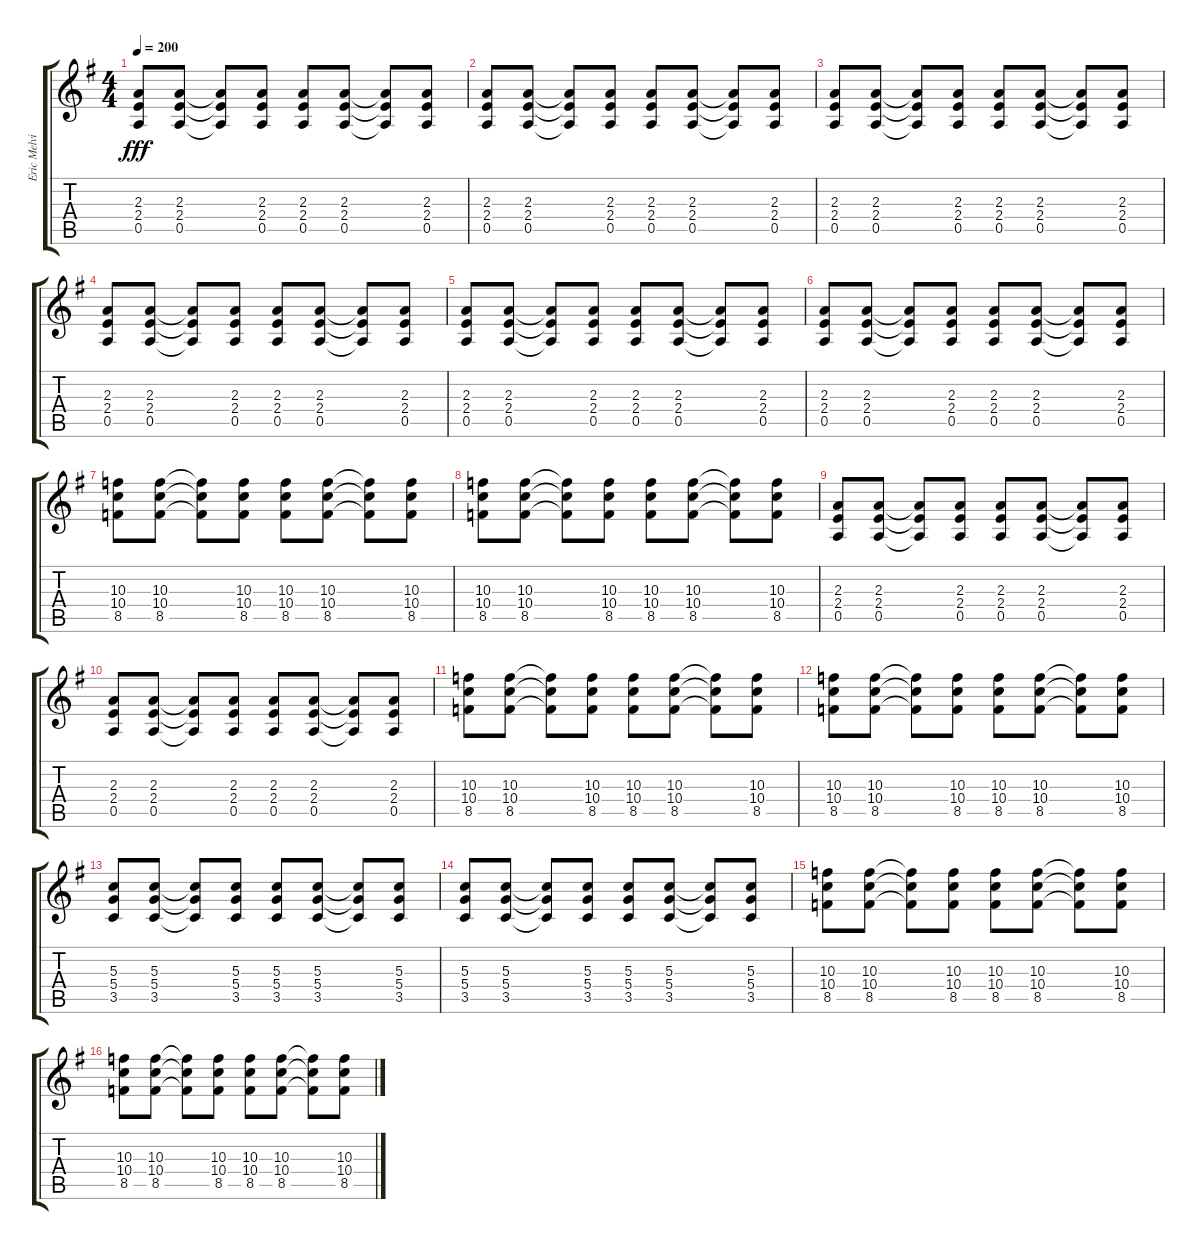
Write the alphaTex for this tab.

\track ("Eric Melvin" "Eric Melvi") {instrument overdrivenguitar}
\staff {score tabs}
\tuning (E4 B3 G3 D3 A2 E2) {hide}
\ts (4 4)
\tempo 200
\clef g2
\ks eminor
(2.3 2.4 0.5).8{dy fff} (2.3 2.4 0.5).8 (2.3{t} 2.4{t} 0.5{t}).8 (2.3 2.4 0.5).8 (2.3 2.4 0.5).8 (2.3 2.4 0.5).8 (2.3{t} 2.4{t} 0.5{t}).8 (2.3 2.4 0.5).8 |
(2.3 2.4 0.5).8 (2.3 2.4 0.5).8 (2.3{t} 2.4{t} 0.5{t}).8 (2.3 2.4 0.5).8 (2.3 2.4 0.5).8 (2.3 2.4 0.5).8 (2.3{t} 2.4{t} 0.5{t}).8 (2.3 2.4 0.5).8 |
(2.3 2.4 0.5).8 (2.3 2.4 0.5).8 (2.3{t} 2.4{t} 0.5{t}).8 (2.3 2.4 0.5).8 (2.3 2.4 0.5).8 (2.3 2.4 0.5).8 (2.3{t} 2.4{t} 0.5{t}).8 (2.3 2.4 0.5).8 |
(2.3 2.4 0.5).8 (2.3 2.4 0.5).8 (2.3{t} 2.4{t} 0.5{t}).8 (2.3 2.4 0.5).8 (2.3 2.4 0.5).8 (2.3 2.4 0.5).8 (2.3{t} 2.4{t} 0.5{t}).8 (2.3 2.4 0.5).8 |
(2.3 2.4 0.5).8 (2.3 2.4 0.5).8 (2.3{t} 2.4{t} 0.5{t}).8 (2.3 2.4 0.5).8 (2.3 2.4 0.5).8 (2.3 2.4 0.5).8 (2.3{t} 2.4{t} 0.5{t}).8 (2.3 2.4 0.5).8 |
(2.3 2.4 0.5).8 (2.3 2.4 0.5).8 (2.3{t} 2.4{t} 0.5{t}).8 (2.3 2.4 0.5).8 (2.3 2.4 0.5).8 (2.3 2.4 0.5).8 (2.3{t} 2.4{t} 0.5{t}).8 (2.3 2.4 0.5).8 |
(10.3 10.4 8.5).8 (10.3 10.4 8.5).8 (10.3{t} 10.4{t} 8.5{t}).8 (10.3 10.4 8.5).8 (10.3 10.4 8.5).8 (10.3 10.4 8.5).8 (10.3{t} 10.4{t} 8.5{t}).8 (10.3 10.4 8.5).8 |
(10.3 10.4 8.5).8 (10.3 10.4 8.5).8 (10.3{t} 10.4{t} 8.5{t}).8 (10.3 10.4 8.5).8 (10.3 10.4 8.5).8 (10.3 10.4 8.5).8 (10.3{t} 10.4{t} 8.5{t}).8 (10.3 10.4 8.5).8 |
(2.3 2.4 0.5).8 (2.3 2.4 0.5).8 (2.3{t} 2.4{t} 0.5{t}).8 (2.3 2.4 0.5).8 (2.3 2.4 0.5).8 (2.3 2.4 0.5).8 (2.3{t} 2.4{t} 0.5{t}).8 (2.3 2.4 0.5).8 |
(2.3 2.4 0.5).8 (2.3 2.4 0.5).8 (2.3{t} 2.4{t} 0.5{t}).8 (2.3 2.4 0.5).8 (2.3 2.4 0.5).8 (2.3 2.4 0.5).8 (2.3{t} 2.4{t} 0.5{t}).8 (2.3 2.4 0.5).8 |
(10.3 10.4 8.5).8 (10.3 10.4 8.5).8 (10.3{t} 10.4{t} 8.5{t}).8 (10.3 10.4 8.5).8 (10.3 10.4 8.5).8 (10.3 10.4 8.5).8 (10.3{t} 10.4{t} 8.5{t}).8 (10.3 10.4 8.5).8 |
(10.3 10.4 8.5).8 (10.3 10.4 8.5).8 (10.3{t} 10.4{t} 8.5{t}).8 (10.3 10.4 8.5).8 (10.3 10.4 8.5).8 (10.3 10.4 8.5).8 (10.3{t} 10.4{t} 8.5{t}).8 (10.3 10.4 8.5).8 |
(5.3 5.4 3.5).8 (5.3 5.4 3.5).8 (5.3{t} 5.4{t} 3.5{t}).8 (5.3 5.4 3.5).8 (5.3 5.4 3.5).8 (5.3 5.4 3.5).8 (5.3{t} 5.4{t} 3.5{t}).8 (5.3 5.4 3.5).8 |
(5.3 5.4 3.5).8 (5.3 5.4 3.5).8 (5.3{t} 5.4{t} 3.5{t}).8 (5.3 5.4 3.5).8 (5.3 5.4 3.5).8 (5.3 5.4 3.5).8 (5.3{t} 5.4{t} 3.5{t}).8 (5.3 5.4 3.5).8 |
(10.3 10.4 8.5).8 (10.3 10.4 8.5).8 (10.3{t} 10.4{t} 8.5{t}).8 (10.3 10.4 8.5).8 (10.3 10.4 8.5).8 (10.3 10.4 8.5).8 (10.3{t} 10.4{t} 8.5{t}).8 (10.3 10.4 8.5).8 |
(10.3 10.4 8.5).8 (10.3 10.4 8.5).8 (10.3{t} 10.4{t} 8.5{t}).8 (10.3 10.4 8.5).8 (10.3 10.4 8.5).8 (10.3 10.4 8.5).8 (10.3{t} 10.4{t} 8.5{t}).8 (10.3 10.4 8.5).8
